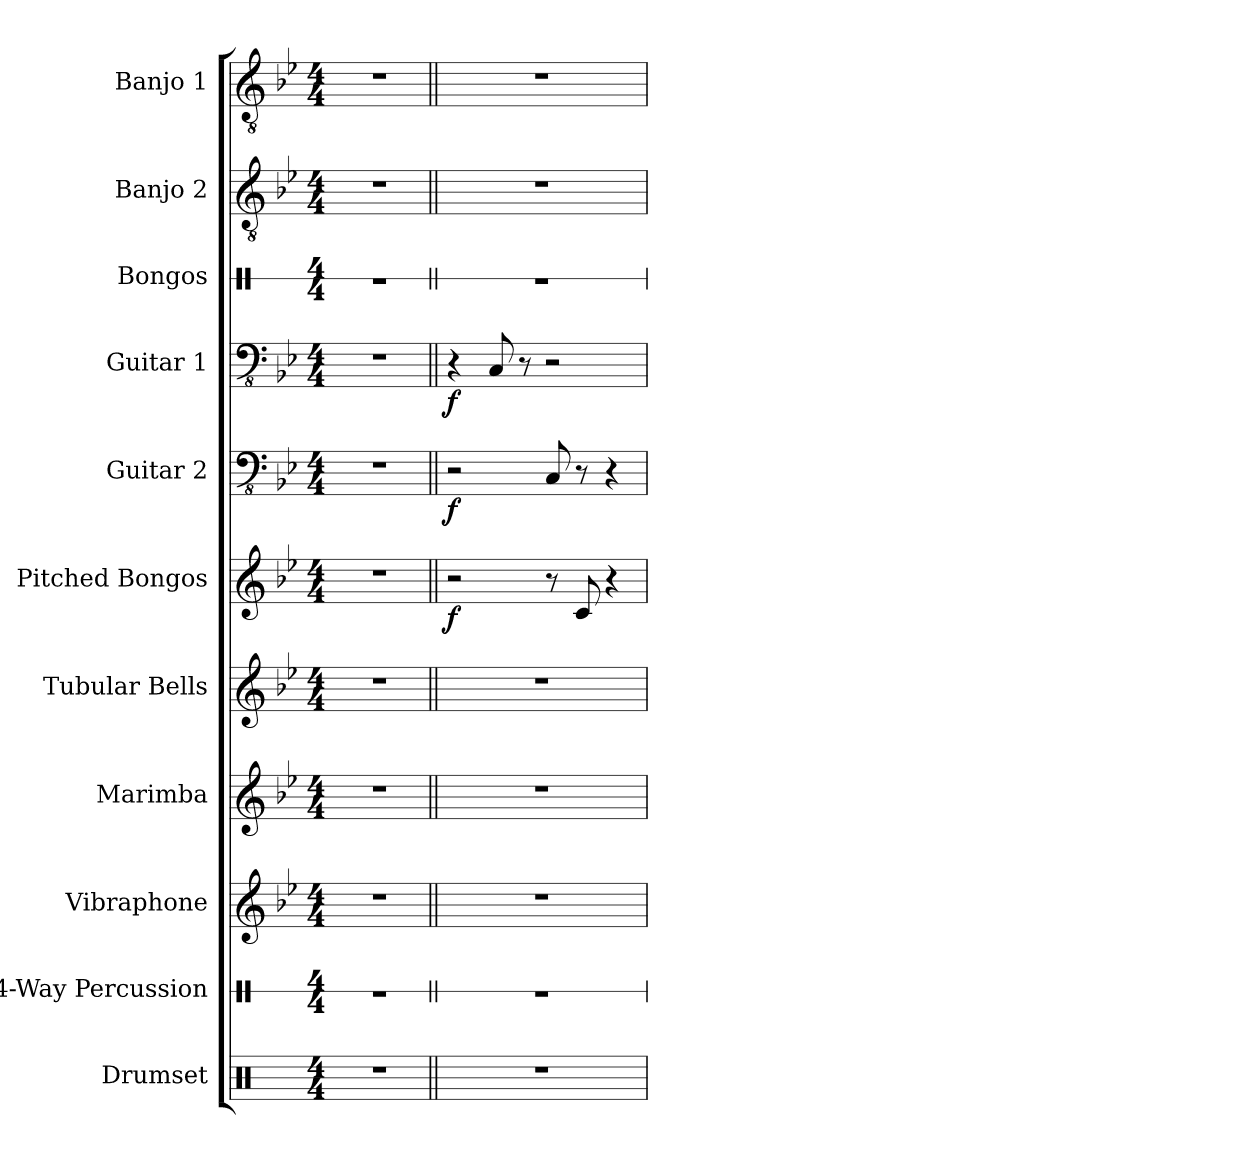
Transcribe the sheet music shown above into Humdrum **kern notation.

**kern	**kern	**kern	**kern	**kern	**kern	**dynam	**kern	**dynam	**kern	**dynam	**kern	**kern	**kern
*part11	*part10	*part9	*part8	*part7	*part6	*part6	*part5	*part5	*part4	*part4	*part3	*part2	*part1
*staff11	*staff10	*staff9	*staff8	*staff7	*staff6	*staff6	*staff5	*staff5	*staff4	*staff4	*staff3	*staff2	*staff1
*I"Drumset	*I"4-Way Percussion	*I"Vibraphone	*I"Marimba	*I"Tubular Bells	*I"Pitched Bongos	*	*I"Guitar 2	*	*I"Guitar 1	*	*I"Bongos	*I"Banjo 2	*I"Banjo 1
*I'Drs.	*I'4 Prc.	*I'Vib.	*I'Mrm.	*I'Bells	*	*	*	*	*	*	*	*I'Banjo	*
*	*stria1	*	*	*	*	*	*	*	*	*	*stria1	*	*
*clefX	*clefX	*clefG2	*clefG2	*clefG2	*clefG2	*	*clefFv4	*	*clefFv4	*	*clefX	*clefGv2	*clefGv2
*k[]	*k[]	*k[b-e-]	*k[b-e-]	*k[b-e-]	*k[b-e-]	*	*k[b-e-]	*	*k[b-e-]	*	*k[]	*k[b-e-]	*k[b-e-]
*M4/4	*M4/4	*M4/4	*M4/4	*M4/4	*M4/4	*	*M4/4	*	*M4/4	*	*M4/4	*M4/4	*M4/4
*MM148	*MM148	*MM148	*MM148	*MM148	*MM148	*	*MM148	*	*MM148	*	*MM148	*MM148	*MM148
=1	=1	=1	=1	=1	=1	=1	=1	=1	=1	=1	=1	=1	=1
1r	1r	1r	1r	1r	1r	.	1r	.	1r	.	1r	1r	1r
!!LO:PB:g=z
=2||	=2||	=2||	=2||	=2||	=2||	=2||	=2||	=2||	=2||	=2||	=2||	=2||	=2||
!	!	!	!	!	!	!LO:DY:b	!	!LO:DY:b	!	!LO:DY:b	!	!	!
1r	1r	1r	1r	1r	2r	f	2r	f	4r	f	1r	1r	1r
.	.	.	.	.	.	.	.	.	8CC/	.	.	.	.
.	.	.	.	.	.	.	.	.	8r	.	.	.	.
.	.	.	.	.	8r	.	8CC/	.	2r	.	.	.	.
.	.	.	.	.	8c/	.	8r	.	.	.	.	.	.
.	.	.	.	.	4r	.	4r	.	.	.	.	.	.
=	=	=	=	=	=	=	=	=	=	=	=	=	=
*-	*-	*-	*-	*-	*-	*-	*-	*-	*-	*-	*-	*-	*-
